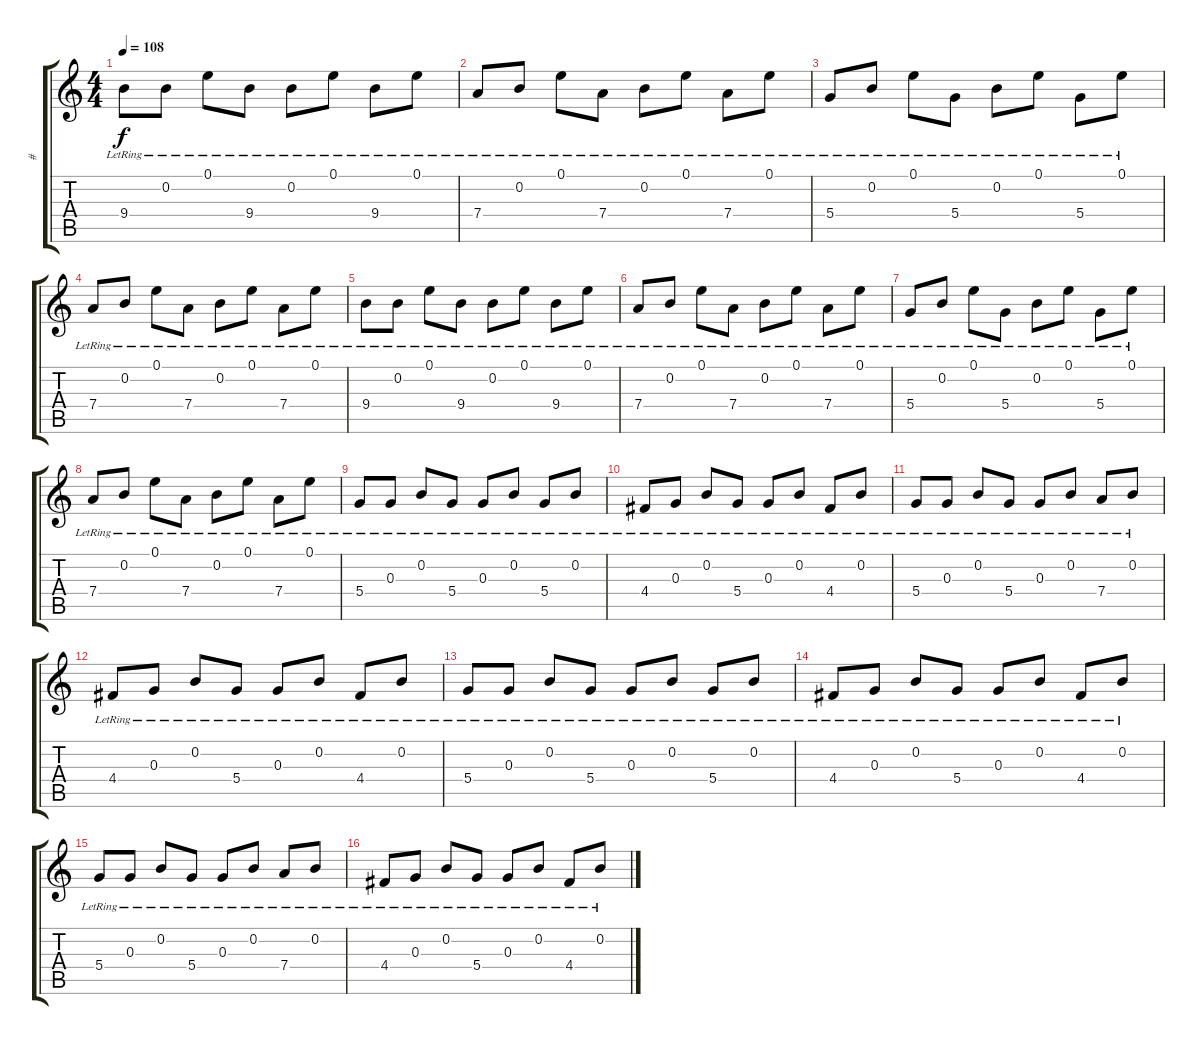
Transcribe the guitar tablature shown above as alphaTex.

\track ("#" "#") {instrument electricguitarclean}
\staff {score tabs}
\tuning (E4 B3 G3 D3 A2 E2) {hide}
\ts (4 4)
\tempo 108
\clef g2
\ks c
9.4{lr}.8{dy f instrument electricguitarclean} 0.2{lr}.8 0.1{lr}.8 9.4{lr}.8 0.2{lr}.8 0.1{lr}.8 9.4{lr}.8 0.1{lr}.8 |
7.4{lr}.8 0.2{lr}.8 0.1{lr}.8 7.4{lr}.8 0.2{lr}.8 0.1{lr}.8 7.4{lr}.8 0.1{lr}.8 |
5.4{lr}.8 0.2{lr}.8 0.1{lr}.8 5.4{lr}.8 0.2{lr}.8 0.1{lr}.8 5.4{lr}.8 0.1{lr}.8 |
7.4{lr}.8 0.2{lr}.8 0.1{lr}.8 7.4{lr}.8 0.2{lr}.8 0.1{lr}.8 7.4{lr}.8 0.1{lr}.8 |
9.4{lr}.8 0.2{lr}.8 0.1{lr}.8 9.4{lr}.8 0.2{lr}.8 0.1{lr}.8 9.4{lr}.8 0.1{lr}.8 |
7.4{lr}.8 0.2{lr}.8 0.1{lr}.8 7.4{lr}.8 0.2{lr}.8 0.1{lr}.8 7.4{lr}.8 0.1{lr}.8 |
5.4{lr}.8 0.2{lr}.8 0.1{lr}.8 5.4{lr}.8 0.2{lr}.8 0.1{lr}.8 5.4{lr}.8 0.1{lr}.8 |
7.4{lr}.8 0.2{lr}.8 0.1{lr}.8 7.4{lr}.8 0.2{lr}.8 0.1{lr}.8 7.4{lr}.8 0.1{lr}.8 |
5.4{lr}.8 0.3{lr}.8 0.2{lr}.8 5.4{lr}.8 0.3{lr}.8 0.2{lr}.8 5.4{lr}.8 0.2{lr}.8 |
4.4{lr}.8 0.3{lr}.8 0.2{lr}.8 5.4{lr}.8 0.3{lr}.8 0.2{lr}.8 4.4{lr}.8 0.2{lr}.8 |
5.4{lr}.8 0.3{lr}.8 0.2{lr}.8 5.4{lr}.8 0.3{lr}.8 0.2{lr}.8 7.4{lr}.8 0.2{lr}.8 |
4.4{lr}.8 0.3{lr}.8 0.2{lr}.8 5.4{lr}.8 0.3{lr}.8 0.2{lr}.8 4.4{lr}.8 0.2{lr}.8 |
5.4{lr}.8 0.3{lr}.8 0.2{lr}.8 5.4{lr}.8 0.3{lr}.8 0.2{lr}.8 5.4{lr}.8 0.2{lr}.8 |
4.4{lr}.8 0.3{lr}.8 0.2{lr}.8 5.4{lr}.8 0.3{lr}.8 0.2{lr}.8 4.4{lr}.8 0.2{lr}.8 |
5.4{lr}.8 0.3{lr}.8 0.2{lr}.8 5.4{lr}.8 0.3{lr}.8 0.2{lr}.8 7.4{lr}.8 0.2{lr}.8 |
4.4{lr}.8 0.3{lr}.8 0.2{lr}.8 5.4{lr}.8 0.3{lr}.8 0.2{lr}.8 4.4{lr}.8 0.2{lr}.8
